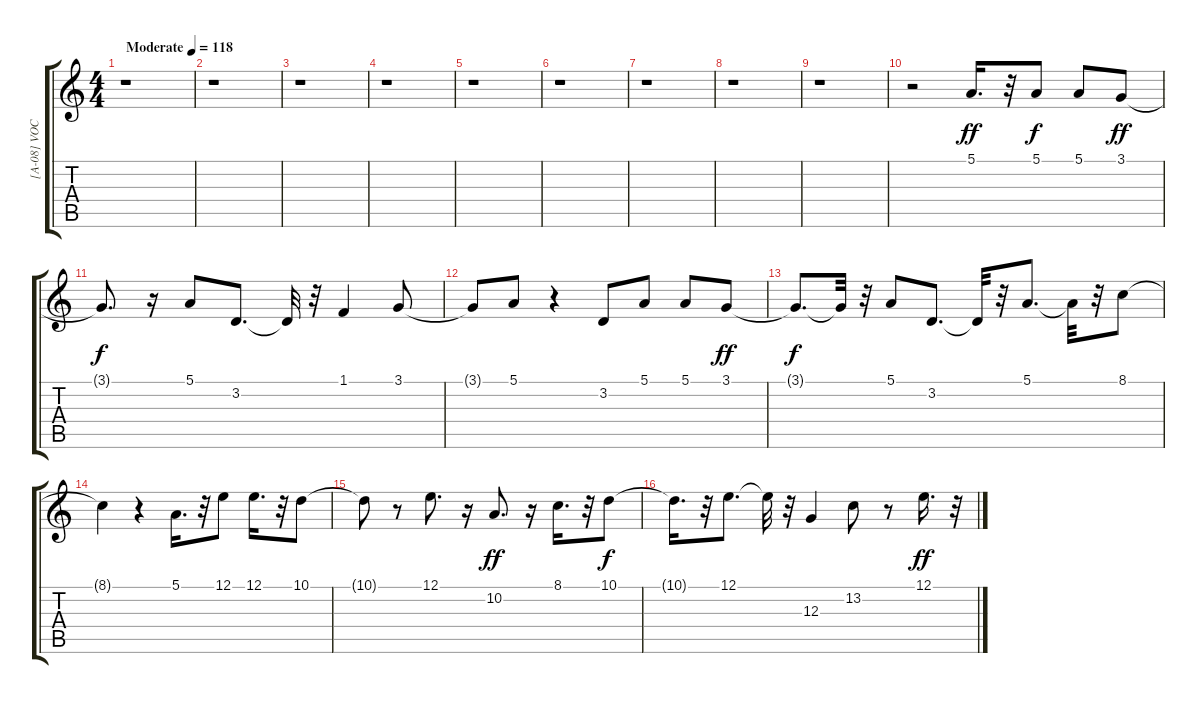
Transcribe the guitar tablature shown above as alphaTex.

\track ("[A-08] VOCAL" "[A-08] VOC") {instrument altosax}
\staff {score tabs}
\tuning (E4 B3 G3 D3 A2 E2) {hide}
\ts (4 4)
\tempo (118 "Moderate")
\clef g2
\ks c
r.1{dy ff instrument altosax} |
r.1 |
r.1 |
r.1 |
r.1 |
r.1 |
r.1 |
r.1 |
r.1 |
r.2 5.1.16{d} r.32 5.1.8{dy f} 5.1.8 3.1.8{dy ff} |
3.1{t}.8{d dy f} r.16 5.1.8 3.2.8{d} 3.2{t}.32 r.32 1.1.4 3.1.8 |
3.1{t}.8 5.1.8 r.4 3.2.8 5.1.8 5.1.8 3.1.8{dy ff} |
3.1{t}.8{d dy f} 3.1{t}.32 r.32 5.1.8 3.2.8{d} 3.2{t}.32 r.32 5.1.8{d} 5.1{t}.32 r.32 8.1.8 |
8.1{t}.4 r.4 5.1.16{d} r.32 12.1.8 12.1.16{d} r.32 10.1.8 |
10.1{t}.8 r.8 12.1.8{d} r.16 10.2.8{d dy ff} r.16 8.1.16{d} r.32 10.1.8{dy f} |
10.1{t}.16{d} r.32 12.1.8{d} 12.1{t}.32 r.32 12.3.4 13.2.8 r.8 12.1.16{d dy ff} r.32
